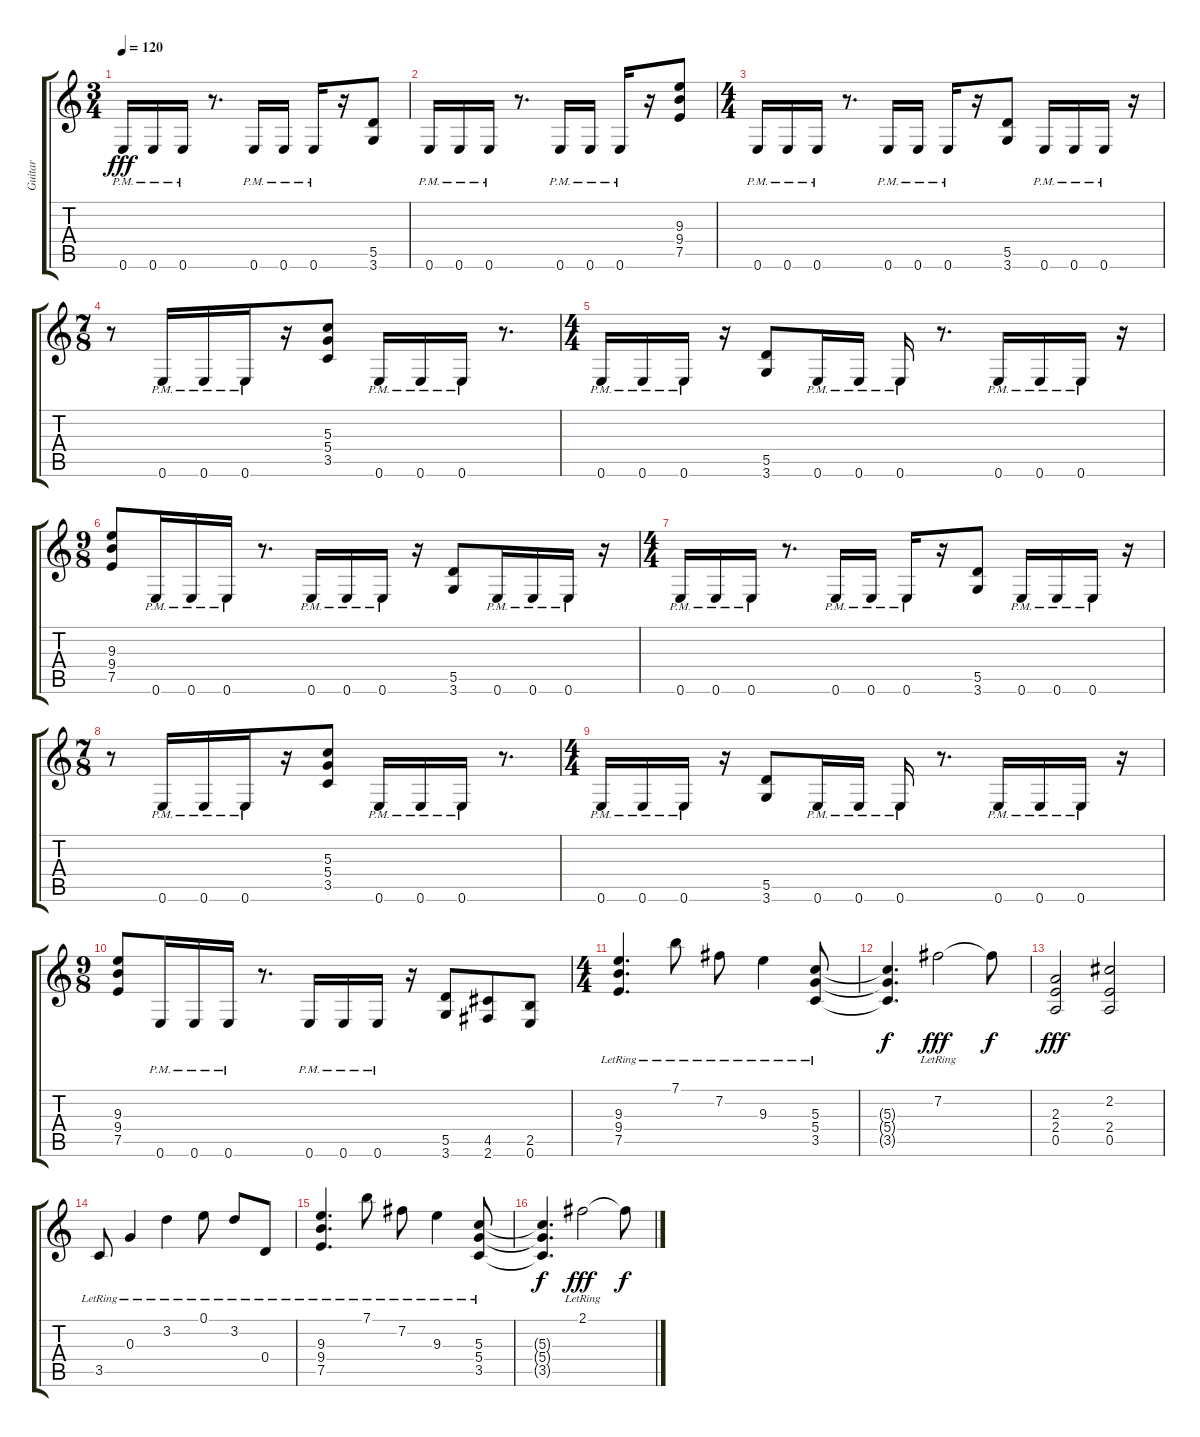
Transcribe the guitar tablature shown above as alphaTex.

\track ("Guitar" "Guitar") {instrument distortionguitar}
\staff {score tabs}
\tuning (E4 B3 G3 D3 A2 E2) {hide}
\ts (3 4)
\tempo 120
\clef g2
\ks c
0.6{pm}.16{dy fff} 0.6{pm}.16 0.6{pm}.16 r.8{d} 0.6{pm}.16 0.6{pm}.16 0.6{pm}.16 r.16 (5.5 3.6).8 |
0.6{pm}.16 0.6{pm}.16 0.6{pm}.16 r.8{d} 0.6{pm}.16 0.6{pm}.16 0.6{pm}.16 r.16 (9.3 9.4 7.5).8 |
\ts (4 4)
0.6{pm}.16 0.6{pm}.16 0.6{pm}.16 r.8{d} 0.6{pm}.16 0.6{pm}.16 0.6{pm}.16 r.16 (5.5 3.6).8 0.6{pm}.16 0.6{pm}.16 0.6{pm}.16 r.16 |
\ts (7 8)
r.8 0.6{pm}.16 0.6{pm}.16 0.6{pm}.16 r.16 (5.3 5.4 3.5).8 0.6{pm}.16 0.6{pm}.16 0.6{pm}.16 r.8{d} |
\ts (4 4)
0.6{pm}.16 0.6{pm}.16 0.6{pm}.16 r.16 (5.5 3.6).8 0.6{pm}.16 0.6{pm}.16 0.6{pm}.16 r.8{d} 0.6{pm}.16 0.6{pm}.16 0.6{pm}.16 r.16 |
\ts (9 8)
(9.3 9.4 7.5).8 0.6{pm}.16 0.6{pm}.16 0.6{pm}.16 r.8{d} 0.6{pm}.16 0.6{pm}.16 0.6{pm}.16 r.16 (5.5 3.6).8 0.6{pm}.16 0.6{pm}.16 0.6{pm}.16 r.16 |
\ts (4 4)
0.6{pm}.16 0.6{pm}.16 0.6{pm}.16 r.8{d} 0.6{pm}.16 0.6{pm}.16 0.6{pm}.16 r.16 (5.5 3.6).8 0.6{pm}.16 0.6{pm}.16 0.6{pm}.16 r.16 |
\ts (7 8)
r.8 0.6{pm}.16 0.6{pm}.16 0.6{pm}.16 r.16 (5.3 5.4 3.5).8 0.6{pm}.16 0.6{pm}.16 0.6{pm}.16 r.8{d} |
\ts (4 4)
0.6{pm}.16 0.6{pm}.16 0.6{pm}.16 r.16 (5.5 3.6).8 0.6{pm}.16 0.6{pm}.16 0.6{pm}.16 r.8{d} 0.6{pm}.16 0.6{pm}.16 0.6{pm}.16 r.16 |
\ts (9 8)
(9.3 9.4 7.5).8 0.6{pm}.16 0.6{pm}.16 0.6{pm}.16 r.8{d} 0.6{pm}.16 0.6{pm}.16 0.6{pm}.16 r.16 (5.5 3.6).8 (4.5 2.6).8 (2.5 0.6).8 |
\ts (4 4)
(9.3{lr} 9.4{lr} 7.5{lr}).4{d volume 10} 7.1{lr}.8 7.2{lr}.8 9.3{lr}.4 (5.3{lr} 5.4{lr} 3.5{lr}).8 |
(5.3{t} 5.4{t} 3.5{t}).4{d dy f} 7.2{lr}.2{dy fff} 7.2{t}.8{dy f} |
(2.3 2.4 0.5).2{dy fff} (2.2 2.4 0.5).2 |
3.5{lr}.8 0.3{lr}.4 3.2{lr}.4 0.1{lr}.8 3.2{lr}.8 0.4{lr}.8 |
(9.3{lr} 9.4{lr} 7.5{lr}).4{d} 7.1{lr}.8 7.2{lr}.8 9.3{lr}.4 (5.3{lr} 5.4{lr} 3.5{lr}).8 |
(5.3{t} 5.4{t} 3.5{t}).4{d dy f} 2.1{lr}.2{dy fff} 2.1{t}.8{dy f}
